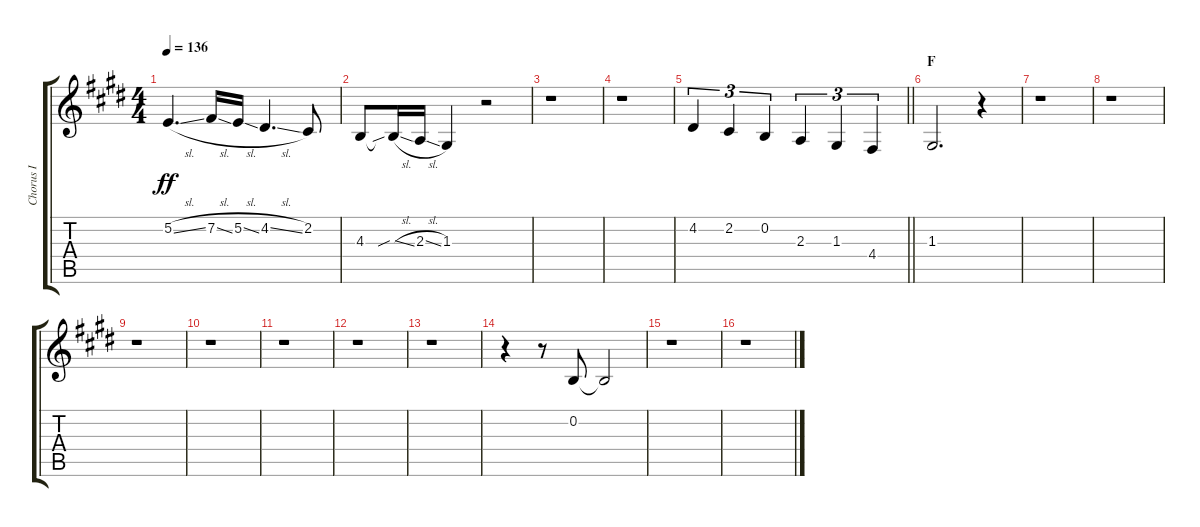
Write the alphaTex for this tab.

\track ("Chorus I" "Chorus I") {instrument voiceoohs}
\staff {score tabs}
\tuning (E4 B3 G3 D3 A2 E2) {hide}
\ts (4 4)
\tempo 136
\clef g2
\ks e
5.2{sl}.4{d dy ff} 7.2{sl}.16 5.2{sl}.16 4.2{sl}.4{d} 2.2.8 |
4.3.8 4.3{sib sl t}.16 2.3{sl}.16 1.3.4 r.2 |
r.1 |
r.1 |
\barLineRight lightlight
4.2.4{tu (3 2)} 2.2.4{tu (3 2)} 0.2.4{tu (3 2)} 2.3.4{tu (3 2)} 1.3.4{tu (3 2)} 4.4.4{tu (3 2)} |
\section ("" "F")
1.3.2{d} r.4 |
r.1 |
r.1 |
r.1 |
r.1 |
r.1 |
r.1 |
r.1 |
r.4 r.8 0.2.8 0.2{t}.2 |
r.1 |
r.1
